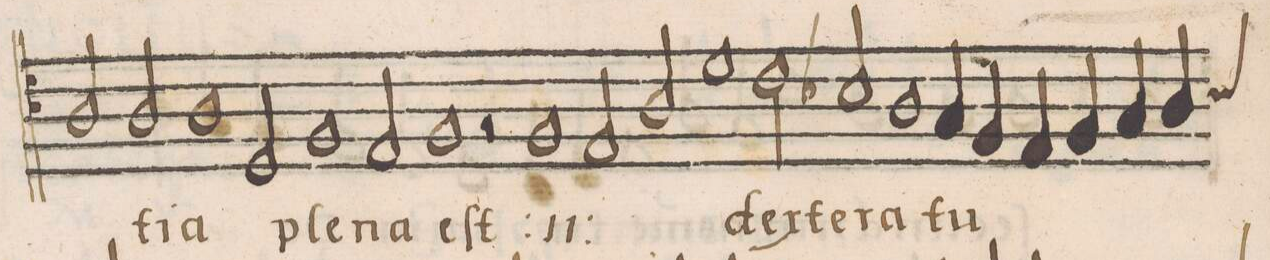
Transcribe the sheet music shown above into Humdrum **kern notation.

**kern	**text
*I"ALTVS	*
*clefC4	*
*k[]	*
*met(C)	*
*M2/1	*
2A/	.
2A/	ti-
1A\	-a
=45-	=45-
2D/	.
1F/	ple-
2E/	-na
=46-	=46-
1F/	eſt
2r	.
*	*ij
1F/	ple-
=47-	=47-
2E/	.
2A/	-na
1d\	eſt
*	*Xij
=48-	=48-
2c\	dex-
2B-X/	-te-
1A\	-ra
=49-	=49-
4G/	tu-
4F/	.
4E/	.
4F/	.
4G/	.
*custos:B-	*
4A/	.
=50-	=50-
*-	*-
